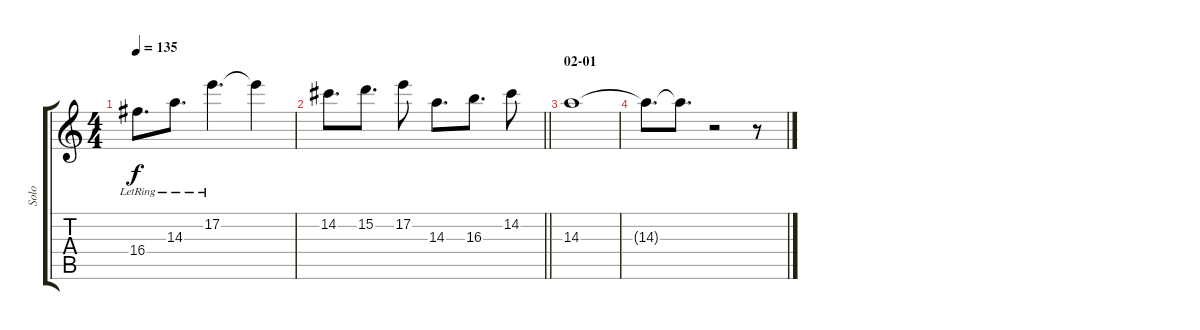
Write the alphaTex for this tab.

\track ("Solo" "Solo") {instrument overdrivenguitar}
\staff {score tabs}
\tuning (E4 B3 G3 D3 A2 D2) {hide}
\ts (4 4)
\tempo 135
\clef g2
\ks c
16.4{lr}.8{d dy f} 14.3{lr}.8{d} 17.2{lr}.4{d} 17.2{t}.4 |
\barLineRight lightlight
14.2.8{d} 15.2.8{d} 17.2.8 14.3.8{d} 16.3.8{d} 14.2.8 |
\section ("" "02-01")
14.3.1 |
14.3{t}.8{d} 14.3{t}.8{d} r.2 r.8
